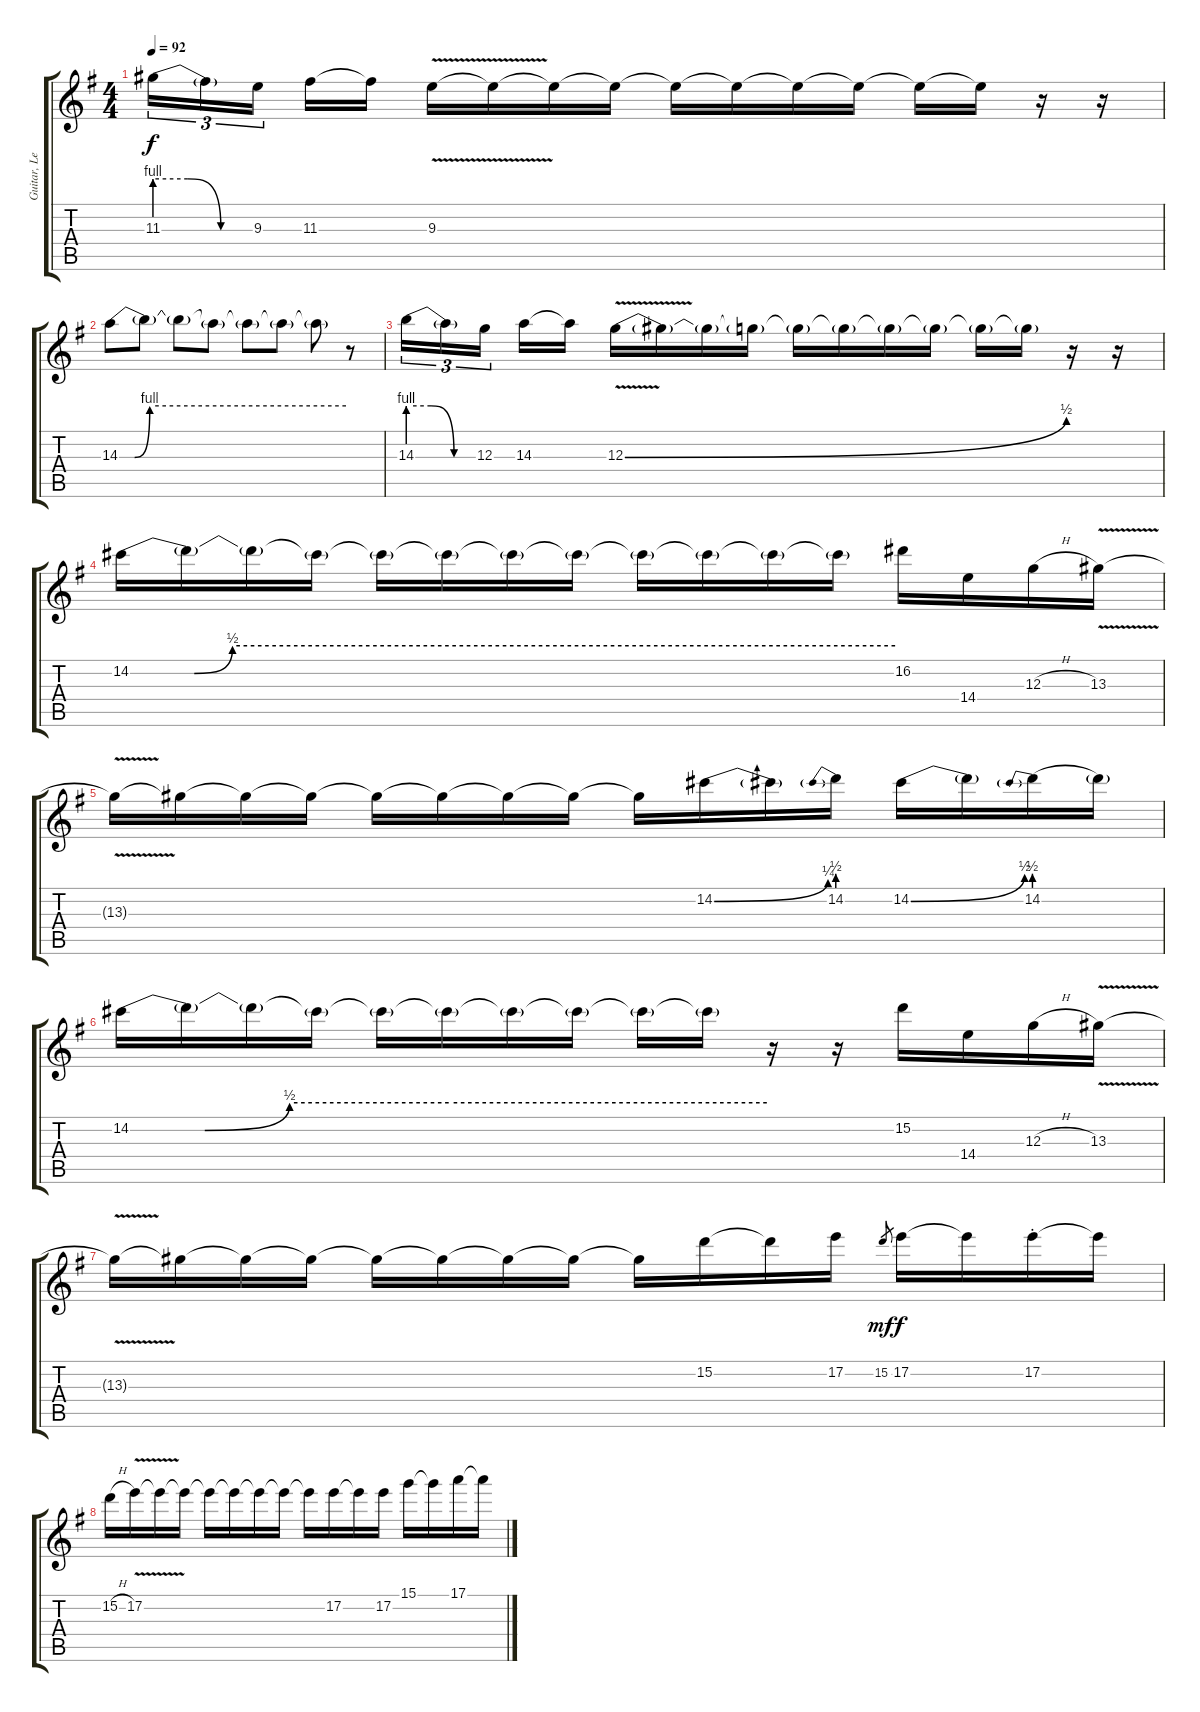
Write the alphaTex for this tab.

\track ("Guitar, Lead" "Guitar, Le") {instrument overdrivenguitar}
\staff {score tabs}
\tuning (E4 B3 G3 D3 A2 E2) {hide}
\ts (4 4)
\tempo 92
\clef g2
\ks g
11.3{be (custom 0 4 20 4 40 0 60 0)}.16{tu (3 2) dy f} 11.3{t}.16{tu (3 2)} 9.3.16{tu (3 2) beam splitsecondary} 11.3.16 11.3{t}.16 9.3{v}.16 9.3{t}.16 9.3{t}.16 9.3{t}.16 9.3{t}.16 9.3{t}.16 9.3{t}.16 9.3{t}.16 9.3{t}.16 9.3{t}.16 r.16 r.16 |
14.3{be (custom 0 0 4 0 8 4 60 4)}.8 14.3{t}.8 14.3{t}.8 14.3{t}.8 14.3{t}.8 14.3{t}.8 14.3{t}.8 r.8 |
14.3{be (custom 0 4 20 4 40 0 60 0)}.16{tu (3 2)} 14.3{t}.16{tu (3 2)} 12.3.16{tu (3 2) beam splitsecondary} 14.3.16 14.3{t}.16 12.3{be (bend 0 0 60 2) v}.16 12.3{t}.16 12.3{t}.16 12.3{t}.16 12.3{t}.16 12.3{t}.16 12.3{t}.16 12.3{t}.16 12.3{t}.16 12.3{t}.16 r.16 r.16 |
14.2{be (custom 0 0 5 0 8 2 60 2)}.16 14.2{t}.16 14.2{t}.16 14.2{t}.16 14.2{t}.16 14.2{t}.16 14.2{t}.16 14.2{t}.16 14.2{t}.16 14.2{t}.16 14.2{t}.16 14.2{t}.16 16.2.16 14.4.16 12.3{h}.16 13.3{v}.16 |
13.3{t}.16 13.3{t}.16 13.3{t}.16 13.3{t}.16 13.3{t}.16 13.3{t}.16 13.3{t}.16 13.3{t}.16 13.3{t}.16 14.2{be (bend 0 0 60 1)}.16 14.2{t}.16 14.2{be (prebend 0 2 60 2)}.16 14.2{be (bend 0 0 60 2)}.16 14.2{t}.16 14.2{be (prebend 0 2 60 2)}.16 14.2{t}.16 |
14.2{be (custom 0 0 7 0 15 2 30 2 60 2)}.16 14.2{t}.16 14.2{t}.16 14.2{t}.16 14.2{t}.16 14.2{t}.16 14.2{t}.16 14.2{t}.16 14.2{t}.16 14.2{t}.16 r.16 r.16 15.2.16 14.4.16 12.3{h}.16 13.3{v}.16 |
13.3{t}.16 13.3{t}.16 13.3{t}.16 13.3{t}.16 13.3{t}.16 13.3{t}.16 13.3{t}.16 13.3{t}.16 13.3{t}.16 15.2.16 15.2{t}.16 17.2.16 15.2.8{gr dy mf} 17.2.16{dy f} 17.2{t}.16 17.2{st}.16 17.2{t}.16 |
15.2{h}.16 17.2{v}.16 17.2{t}.16 17.2{t}.16 17.2{t}.16 17.2{t}.16 17.2{t}.16 17.2{t}.16 17.2{t}.16 17.2.16 17.2{t}.16 17.2.16 15.1.16 15.1{t}.16 17.1.16 17.1{t}.16
